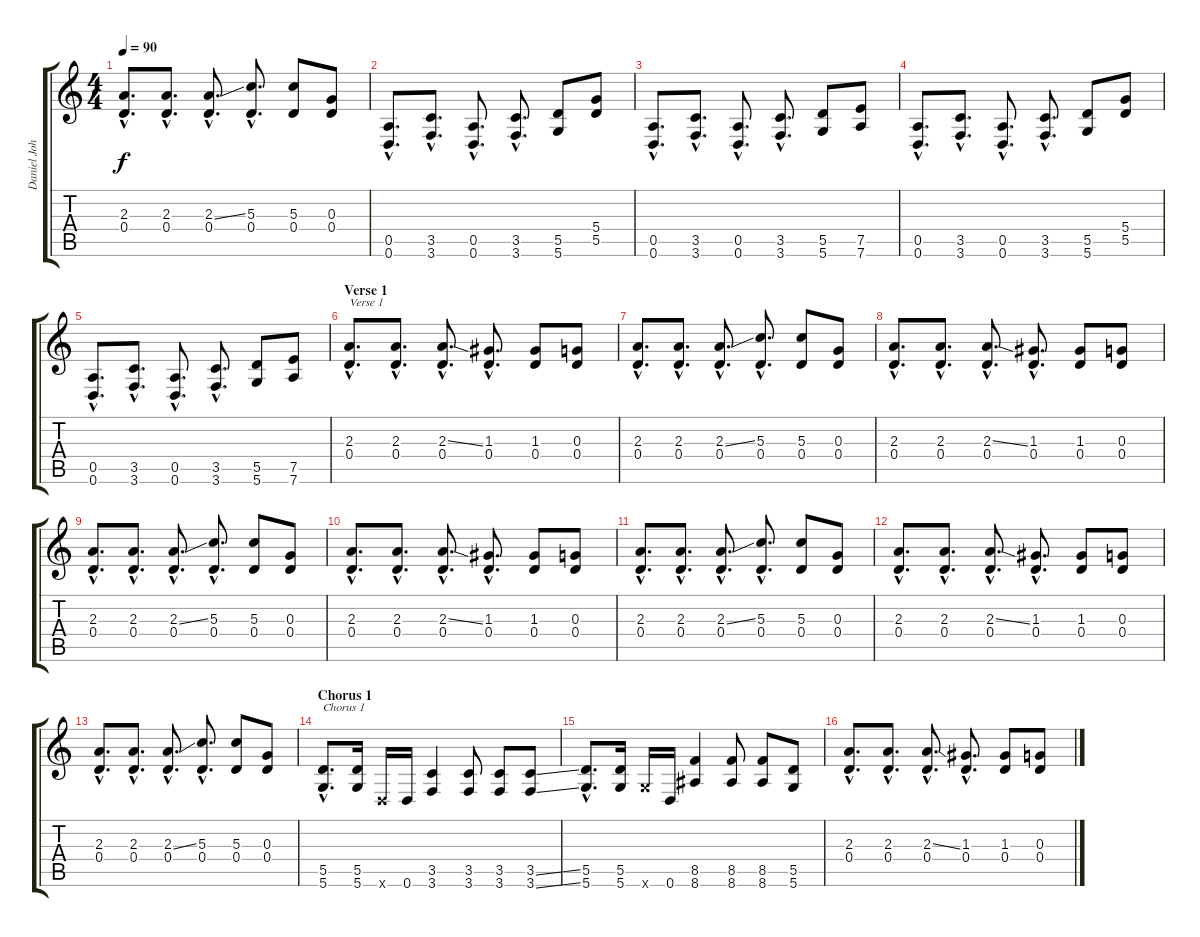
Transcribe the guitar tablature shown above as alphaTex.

\track ("Daniel Johns" "Daniel Joh") {instrument electricguitarclean}
\staff {score tabs}
\tuning (E4 B3 G3 D3 A2 D2) {hide}
\ts (4 4)
\tempo 90
\clef g2
\ks c
(2.3{hac} 0.4{hac}).8{d dy f} (2.3{hac} 0.4{hac}).8{d} (2.3{ss hac} 0.4{hac}).8{d} (5.3{hac} 0.4{hac}).8{d} (5.3 0.4).8 (0.3 0.4).8 |
(0.5{hac} 0.6{hac}).8{d volume 16 instrument distortionguitar} (3.5{hac} 3.6{hac}).8{d} (0.5{hac} 0.6{hac}).8{d} (3.5{hac} 3.6{hac}).8{d} (5.5 5.6).8 (5.4 5.5).8 |
(0.5{hac} 0.6{hac}).8{d} (3.5{hac} 3.6{hac}).8{d} (0.5{hac} 0.6{hac}).8{d} (3.5{hac} 3.6{hac}).8{d} (5.5 5.6).8 (7.5 7.6).8 |
(0.5{hac} 0.6{hac}).8{d} (3.5{hac} 3.6{hac}).8{d} (0.5{hac} 0.6{hac}).8{d} (3.5{hac} 3.6{hac}).8{d} (5.5 5.6).8 (5.4 5.5).8 |
(0.5{hac} 0.6{hac}).8{d} (3.5{hac} 3.6{hac}).8{d} (0.5{hac} 0.6{hac}).8{d} (3.5{hac} 3.6{hac}).8{d} (5.5 5.6).8 (7.5 7.6).8 |
\section ("" "Verse 1")
(2.3{hac} 0.4{hac}).8{d txt "Verse 1" volume 12 instrument distortionguitar} (2.3{hac} 0.4{hac}).8{d} (2.3{ss hac} 0.4{hac}).8{d} (1.3{hac} 0.4{hac}).8{d} (1.3 0.4).8 (0.3 0.4).8 |
(2.3{hac} 0.4{hac}).8{d} (2.3{hac} 0.4{hac}).8{d} (2.3{ss hac} 0.4{hac}).8{d} (5.3{hac} 0.4{hac}).8{d} (5.3 0.4).8 (0.3 0.4).8 |
(2.3{hac} 0.4{hac}).8{d} (2.3{hac} 0.4{hac}).8{d} (2.3{ss hac} 0.4{hac}).8{d} (1.3{hac} 0.4{hac}).8{d} (1.3 0.4).8 (0.3 0.4).8 |
(2.3{hac} 0.4{hac}).8{d} (2.3{hac} 0.4{hac}).8{d} (2.3{ss hac} 0.4{hac}).8{d} (5.3{hac} 0.4{hac}).8{d} (5.3 0.4).8 (0.3 0.4).8 |
(2.3{hac} 0.4{hac}).8{d} (2.3{hac} 0.4{hac}).8{d} (2.3{ss hac} 0.4{hac}).8{d} (1.3{hac} 0.4{hac}).8{d} (1.3 0.4).8 (0.3 0.4).8 |
(2.3{hac} 0.4{hac}).8{d} (2.3{hac} 0.4{hac}).8{d} (2.3{ss hac} 0.4{hac}).8{d} (5.3{hac} 0.4{hac}).8{d} (5.3 0.4).8 (0.3 0.4).8 |
(2.3{hac} 0.4{hac}).8{d} (2.3{hac} 0.4{hac}).8{d} (2.3{ss hac} 0.4{hac}).8{d} (1.3{hac} 0.4{hac}).8{d} (1.3 0.4).8 (0.3 0.4).8 |
(2.3{hac} 0.4{hac}).8{d} (2.3{hac} 0.4{hac}).8{d} (2.3{ss hac} 0.4{hac}).8{d} (5.3{hac} 0.4{hac}).8{d} (5.3 0.4).8 (0.3 0.4).8 |
\section ("" "Chorus 1")
(5.5{hac} 5.6{hac}).8{d txt "Chorus 1" instrument distortionguitar} (5.5 5.6).16 0.6{x}.16 0.6.16 (3.5 3.6).4 (3.5 3.6).8 (3.5 3.6).8 (3.5{ss} 3.6{ss}).8 |
(5.5{hac} 5.6{hac}).8{d} (5.5 5.6).16 5.6{x}.16 0.6.16 (8.5 8.6).4 (8.5 8.6).8 (8.5 8.6).8 (5.5 5.6).8 |
(2.3{hac} 0.4{hac}).8{d volume 14 instrument electricguitarclean} (2.3{hac} 0.4{hac}).8{d} (2.3{ss hac} 0.4{hac}).8{d} (1.3{hac} 0.4{hac}).8{d} (1.3 0.4).8 (0.3 0.4).8
